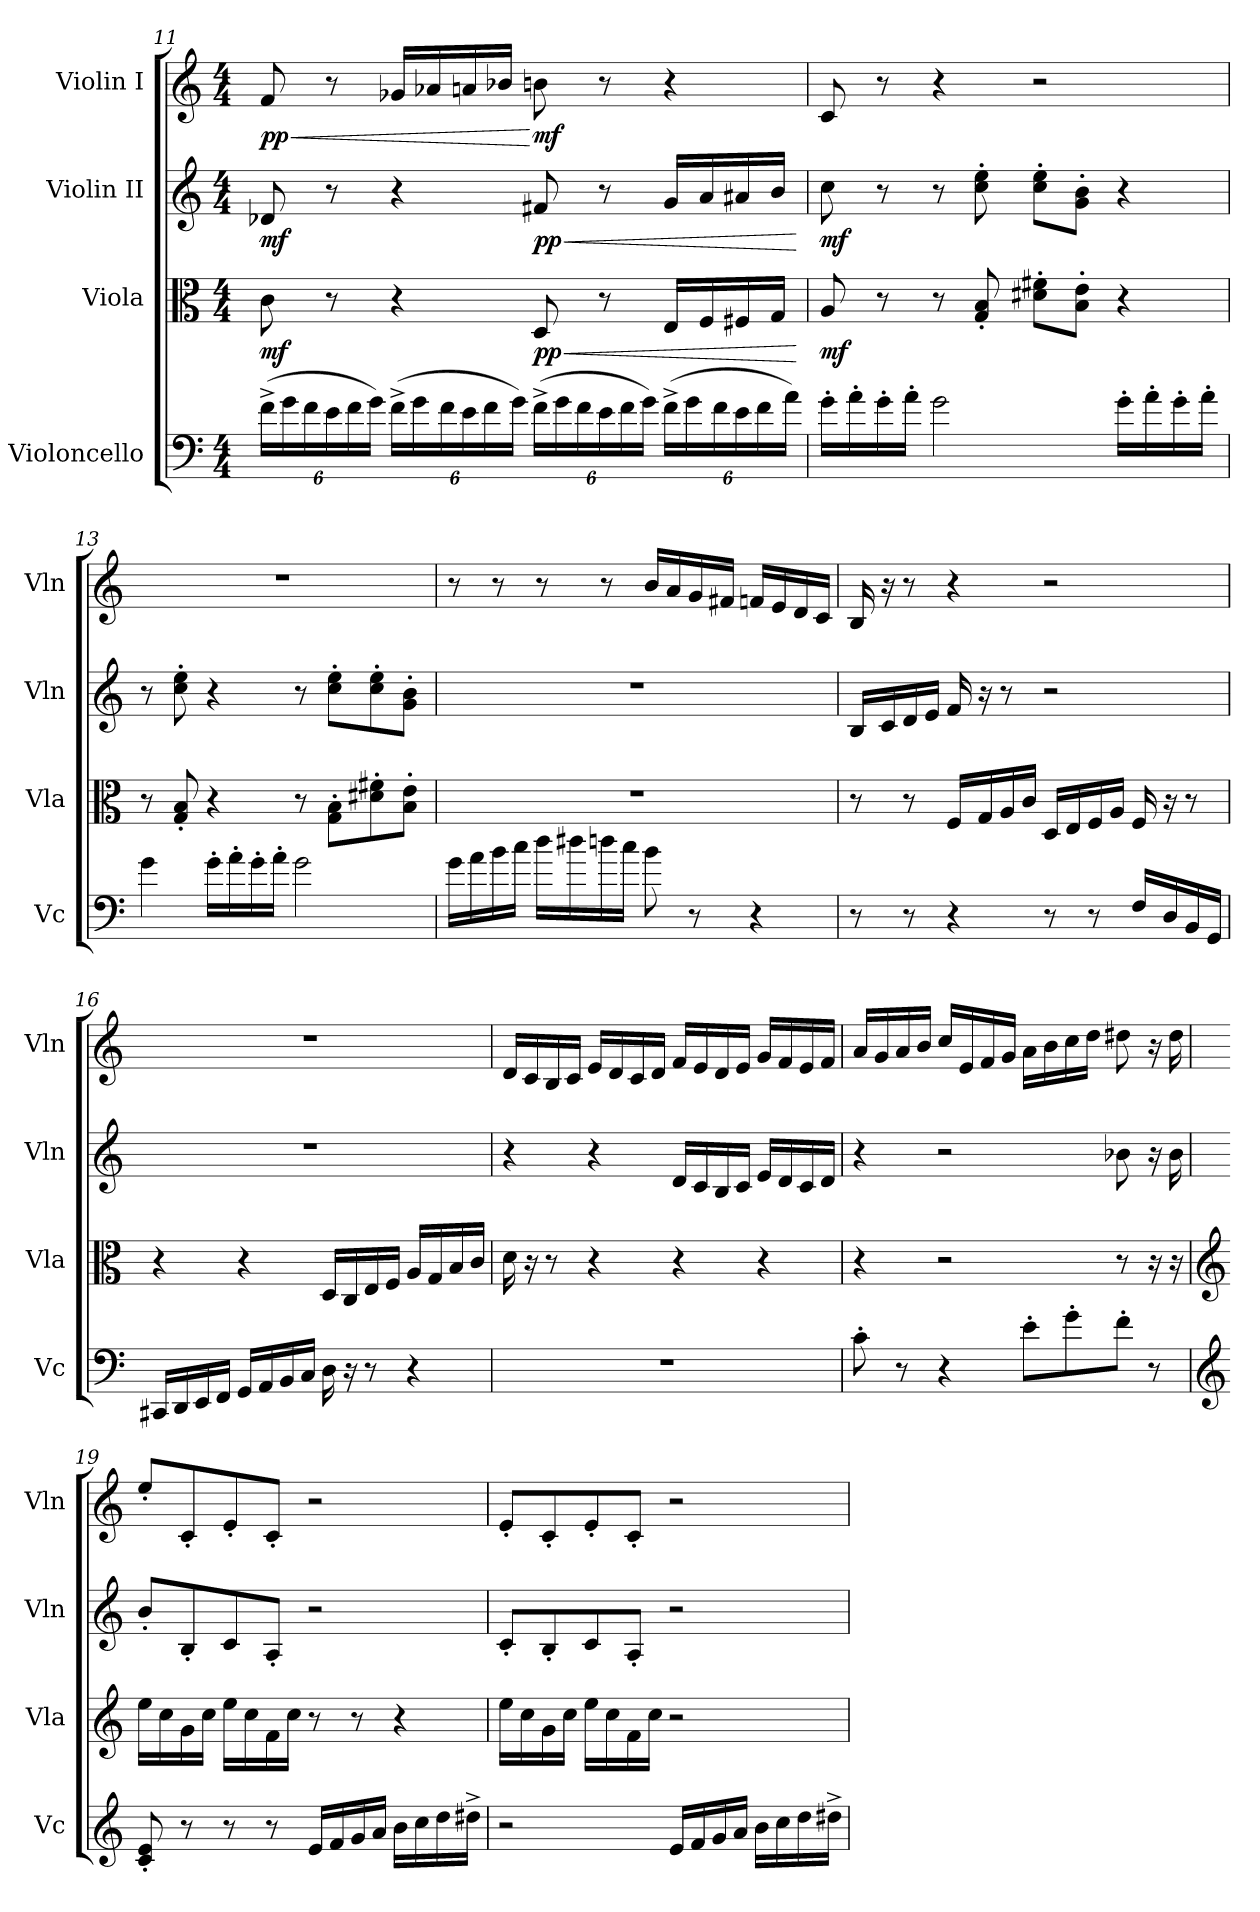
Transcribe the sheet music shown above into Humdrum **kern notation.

**kern	**kern	**dynam	**kern	**dynam	**kern	**dynam
*part4	*part3	*part3	*part2	*part2	*part1	*part1
*staff4	*staff3	*staff3	*staff2	*staff2	*staff1	*staff1
*I"Violoncello	*I"Viola	*	*I"Violin II	*	*I"Violin I	*
*I'Vc	*I'Vla	*	*I'Vln	*	*I'Vln	*
!!LO:LB:g=z
*clefF4	*clefC3	*	*clefG2	*	*clefG2	*
*k[]	*k[]	*	*k[]	*	*k[]	*
*M4/4	*M4/4	*	*M4/4	*	*M4/4	*
*Xbrackettup	*	*	*	*	*	*
=11	=11	=11	=11	=11	=11	=11
!	!	!LO:DY:b	!	!LO:DY:b	!	!LO:HP:b
!	!	!	!	!	!	!LO:DY:n=1:b
(24f^\LL	8c\	mf	8d-X/	mf	8f/	< pp
24g\	.	.	.	.	.	.
24f\	.	.	.	.	.	.
24e\	8r	.	8r	.	8r	.
24f\	.	.	.	.	.	.
24g\JJ)	.	.	.	.	.	.
(24f^\LL	4r	.	4r	.	16g-X/LL	.
24g\	.	.	.	.	.	.
.	.	.	.	.	16a-X/	.
24f\	.	.	.	.	.	.
24e\	.	.	.	.	16an/	.
24f\	.	.	.	.	.	.
.	.	.	.	.	16b-X/JJ	.
24g\JJ)	.	.	.	.	.	.
!	!	!LO:HP:b	!	!LO:HP:b	!	!
!	!	!LO:DY:n=1:b	!	!LO:DY:n=1:b	!	!LO:DY:n=2:b
(24f^\LL	8D/	< pp	8f#X/	< pp	8bn\	[ mf
24g\	.	.	.	.	.	.
24f\	.	.	.	.	.	.
24e\	8r	.	8r	.	8r	.
24f\	.	.	.	.	.	.
24g\JJ)	.	.	.	.	.	.
(24f^\LL	16E/LL	.	16g/LL	.	4r	.
24g\	.	.	.	.	.	.
.	16F/	.	16a/	.	.	.
24f\	.	.	.	.	.	.
24e\	16F#X/	.	16a#X/	.	.	.
24f\	.	.	.	.	.	.
.	16G/JJ	.	16b/JJ	.	.	.
24a\JJ)	.	.	.	.	.	.
.	.	[	.	[	.	.
!!LO:LB:g=z
=12	=12	=12	=12	=12	=12	=12
!	!	!LO:DY:b	!	!LO:DY:b	!	!
16g'\LL	8A/	mf	8cc\	mf	8c/	.
16a'\	.	.	.	.	.	.
16g'\	8r	.	8r	.	8r	.
16a'\JJ	.	.	.	.	.	.
2g\	8r	.	8r	.	4r	.
.	8G/' 8B/'	.	8cc\' 8ee\'	.	.	.
.	8d#X\' 8f#X\'L	.	8cc\' 8ee\'L	.	2r	.
.	8B\' 8e\'J	.	8g\' 8b\'J	.	.	.
16g'\LL	4r	.	4r	.	.	.
16a'\	.	.	.	.	.	.
16g'\	.	.	.	.	.	.
16a'\JJ	.	.	.	.	.	.
=13	=13	=13	=13	=13	=13	=13
4g\	8r	.	8r	.	1r	.
.	8G/' 8B/'	.	8cc\' 8ee\'	.	.	.
16g'\LL	4r	.	4r	.	.	.
16a'\	.	.	.	.	.	.
16g'\	.	.	.	.	.	.
16a'\JJ	.	.	.	.	.	.
2g\	8r	.	8r	.	.	.
.	8G\' 8B\'L	.	8cc\' 8ee\'L	.	.	.
.	8d#X\' 8f#X\'	.	8cc\' 8ee\'	.	.	.
.	8B\' 8e\'J	.	8g\' 8b\'J	.	.	.
!!LO:PB:g=z
=14	=14	=14	=14	=14	=14	=14
16g\LL	1r	.	1r	.	8r	.
16a\	.	.	.	.	.	.
16b\	.	.	.	.	8r	.
16cc\JJ	.	.	.	.	.	.
16dd\LL	.	.	.	.	8r	.
16dd#X\	.	.	.	.	.	.
16ddn\	.	.	.	.	8r	.
16cc\JJ	.	.	.	.	.	.
8b\	.	.	.	.	16b/LL	.
.	.	.	.	.	16a/	.
8r	.	.	.	.	16g/	.
.	.	.	.	.	16f#X/JJ	.
4r	.	.	.	.	16fn/LL	.
.	.	.	.	.	16e/	.
.	.	.	.	.	16d/	.
.	.	.	.	.	16c/JJ	.
=15	=15	=15	=15	=15	=15	=15
8r	8r	.	16B/LL	.	16B/	.
.	.	.	16c/	.	16r	.
8r	8r	.	16d/	.	8r	.
.	.	.	16e/JJ	.	.	.
4r	16F/LL	.	16f/	.	4r	.
.	16G/	.	16r	.	.	.
.	16A/	.	8r	.	.	.
.	16c/JJ	.	.	.	.	.
8r	16D/LL	.	2r	.	2r	.
.	16E/	.	.	.	.	.
8r	16F/	.	.	.	.	.
.	16A/JJ	.	.	.	.	.
16F/LL	16F/	.	.	.	.	.
16D/	16r	.	.	.	.	.
16BB/	8r	.	.	.	.	.
16GG/JJ	.	.	.	.	.	.
!!LO:LB:g=z
=16	=16	=16	=16	=16	=16	=16
16CC#X/LL	4r	.	1r	.	1r	.
16DD/	.	.	.	.	.	.
16EE/	.	.	.	.	.	.
16FF/JJ	.	.	.	.	.	.
16GG/LL	4r	.	.	.	.	.
16AA/	.	.	.	.	.	.
16BB/	.	.	.	.	.	.
16C/JJ	.	.	.	.	.	.
16D\	16D/LL	.	.	.	.	.
16r	16C/	.	.	.	.	.
8r	16E/	.	.	.	.	.
.	16F/JJ	.	.	.	.	.
4r	16A/LL	.	.	.	.	.
.	16G/	.	.	.	.	.
.	16B/	.	.	.	.	.
.	16c/JJ	.	.	.	.	.
=17	=17	=17	=17	=17	=17	=17
1r	16d\	.	4r	.	16d/LL	.
.	16r	.	.	.	16c/	.
.	8r	.	.	.	16B/	.
.	.	.	.	.	16c/JJ	.
.	4r	.	4r	.	16e/LL	.
.	.	.	.	.	16d/	.
.	.	.	.	.	16c/	.
.	.	.	.	.	16d/JJ	.
.	4r	.	16d/LL	.	16f/LL	.
.	.	.	16c/	.	16e/	.
.	.	.	16B/	.	16d/	.
.	.	.	16c/JJ	.	16e/JJ	.
.	4r	.	16e/LL	.	16g/LL	.
.	.	.	16d/	.	16f/	.
.	.	.	16c/	.	16e/	.
.	.	.	16d/JJ	.	16f/JJ	.
!!LO:LB:g=z
=18	=18	=18	=18	=18	=18	=18
8c'\	4r	.	4r	.	16a/LL	.
.	.	.	.	.	16g/	.
8r	.	.	.	.	16a/	.
.	.	.	.	.	16b/JJ	.
4r	2r	.	2r	.	16cc/LL	.
.	.	.	.	.	16e/	.
.	.	.	.	.	16f/	.
.	.	.	.	.	16g/JJ	.
8e'\L	.	.	.	.	16a\LL	.
.	.	.	.	.	16b\	.
8g'\	.	.	.	.	16cc\	.
.	.	.	.	.	16dd\JJ	.
8f'\J	8r	.	8b-X\	.	8dd#X\	.
8r	16r	.	16r	.	16r	.
.	16r	.	16b-\	.	16dd#\	.
=19	=19	=19	=19	=19	=19	=19
*clefG2	*clefG2	*	*	*	*	*
8c/' 8e/'	16ee\LL	.	8b'/L	.	8ee'/L	.
.	16cc\	.	.	.	.	.
8r	16g\	.	8B'/	.	8c'/	.
.	16cc\JJ	.	.	.	.	.
8r	16ee\LL	.	8c/	.	8e'/	.
.	16cc\	.	.	.	.	.
8r	16f\	.	8A'/J	.	8c'/J	.
.	16cc\JJ	.	.	.	.	.
16e/LL	8r	.	2r	.	2r	.
16f/	.	.	.	.	.	.
16g/	8r	.	.	.	.	.
16a/JJ	.	.	.	.	.	.
16b\LL	4r	.	.	.	.	.
16cc\	.	.	.	.	.	.
16dd\	.	.	.	.	.	.
16dd#X^\JJ	.	.	.	.	.	.
!!LO:PB:g=z
=20	=20	=20	=20	=20	=20	=20
2r	16ee\LL	.	8c'/L	.	8e'/L	.
.	16cc\	.	.	.	.	.
.	16g\	.	8B'/	.	8c'/	.
.	16cc\JJ	.	.	.	.	.
.	16ee\LL	.	8c/	.	8e'/	.
.	16cc\	.	.	.	.	.
.	16f\	.	8A'/J	.	8c'/J	.
.	16cc\JJ	.	.	.	.	.
16e/LL	2r	.	2r	.	2r	.
16f/	.	.	.	.	.	.
16g/	.	.	.	.	.	.
16a/JJ	.	.	.	.	.	.
16b\LL	.	.	.	.	.	.
16cc\	.	.	.	.	.	.
16dd\	.	.	.	.	.	.
16dd#X^\JJ	.	.	.	.	.	.
=	=	=	=	=	=	=
*-	*-	*-	*-	*-	*-	*-
